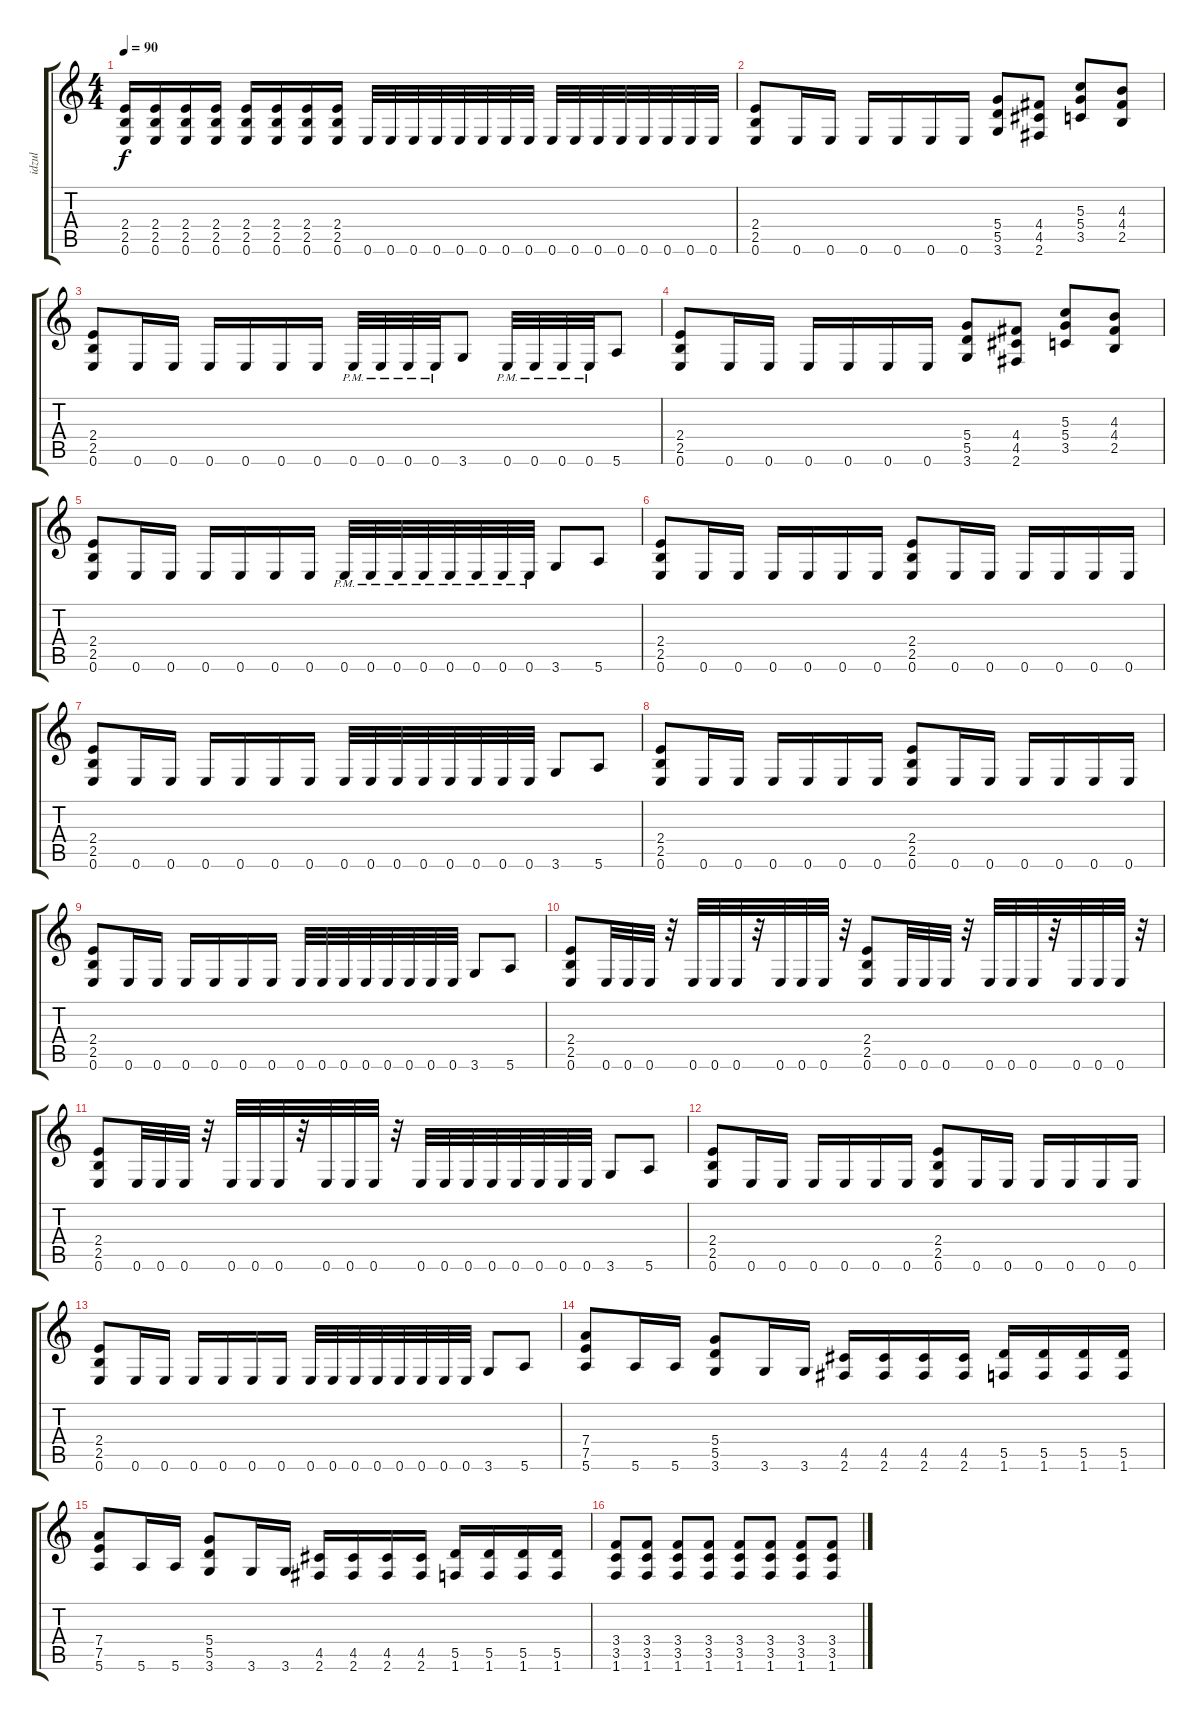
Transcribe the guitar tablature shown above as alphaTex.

\track ("idzul" "idzul") {instrument distortionguitar}
\staff {score tabs}
\tuning (E4 B3 G3 D3 A2 E2) {hide}
\ts (4 4)
\tempo 90
\clef g2
\ks c
(2.4 2.5 0.6).16{dy f balance 8} (2.4 2.5 0.6).16 (2.4 2.5 0.6).16 (2.4 2.5 0.6).16 (2.4 2.5 0.6).16 (2.4 2.5 0.6).16 (2.4 2.5 0.6).16 (2.4 2.5 0.6).16 0.6.32 0.6.32 0.6.32 0.6.32 0.6.32 0.6.32 0.6.32 0.6.32 0.6.32 0.6.32 0.6.32 0.6.32 0.6.32 0.6.32 0.6.32 0.6.32 |
(2.4 2.5 0.6).8 0.6.16 0.6.16 0.6.16 0.6.16 0.6.16 0.6.16 (5.4 5.5 3.6).8 (4.4 4.5 2.6).8 (5.3 5.4 3.5).8 (4.3 4.4 2.5).8 |
(2.4 2.5 0.6).8 0.6.16 0.6.16 0.6.16 0.6.16 0.6.16 0.6.16 0.6{pm}.32 0.6{pm}.32 0.6{pm}.32 0.6{pm}.32 3.6.8 0.6{pm}.32 0.6{pm}.32 0.6{pm}.32 0.6{pm}.32 5.6.8 |
(2.4 2.5 0.6).8 0.6.16 0.6.16 0.6.16 0.6.16 0.6.16 0.6.16 (5.4 5.5 3.6).8 (4.4 4.5 2.6).8 (5.3 5.4 3.5).8 (4.3 4.4 2.5).8 |
(2.4 2.5 0.6).8 0.6.16 0.6.16 0.6.16 0.6.16 0.6.16 0.6.16 0.6{pm}.32 0.6{pm}.32 0.6{pm}.32 0.6{pm}.32 0.6{pm}.32 0.6{pm}.32 0.6{pm}.32 0.6{pm}.32 3.6.8 5.6.8 |
(2.4 2.5 0.6).8 0.6.16 0.6.16 0.6.16 0.6.16 0.6.16 0.6.16 (2.4 2.5 0.6).8 0.6.16 0.6.16 0.6.16 0.6.16 0.6.16 0.6.16 |
(2.4 2.5 0.6).8 0.6.16 0.6.16 0.6.16 0.6.16 0.6.16 0.6.16 0.6.32 0.6.32 0.6.32 0.6.32 0.6.32 0.6.32 0.6.32 0.6.32 3.6.8 5.6.8 |
(2.4 2.5 0.6).8 0.6.16 0.6.16 0.6.16 0.6.16 0.6.16 0.6.16 (2.4 2.5 0.6).8 0.6.16 0.6.16 0.6.16 0.6.16 0.6.16 0.6.16 |
(2.4 2.5 0.6).8 0.6.16 0.6.16 0.6.16 0.6.16 0.6.16 0.6.16 0.6.32 0.6.32 0.6.32 0.6.32 0.6.32 0.6.32 0.6.32 0.6.32 3.6.8 5.6.8 |
(2.4 2.5 0.6).8 0.6.32 0.6.32 0.6.32 r.32 0.6.32 0.6.32 0.6.32 r.32 0.6.32 0.6.32 0.6.32 r.32 (2.4 2.5 0.6).8 0.6.32 0.6.32 0.6.32 r.32 0.6.32 0.6.32 0.6.32 r.32 0.6.32 0.6.32 0.6.32 r.32 |
(2.4 2.5 0.6).8 0.6.32 0.6.32 0.6.32 r.32 0.6.32 0.6.32 0.6.32 r.32 0.6.32 0.6.32 0.6.32 r.32 0.6.32 0.6.32 0.6.32 0.6.32 0.6.32 0.6.32 0.6.32 0.6.32 3.6.8 5.6.8 |
(2.4 2.5 0.6).8 0.6.16 0.6.16 0.6.16 0.6.16 0.6.16 0.6.16 (2.4 2.5 0.6).8 0.6.16 0.6.16 0.6.16 0.6.16 0.6.16 0.6.16 |
(2.4 2.5 0.6).8 0.6.16 0.6.16 0.6.16 0.6.16 0.6.16 0.6.16 0.6.32 0.6.32 0.6.32 0.6.32 0.6.32 0.6.32 0.6.32 0.6.32 3.6.8 5.6.8 |
(7.4 7.5 5.6).8 5.6.16 5.6.16 (5.4 5.5 3.6).8 3.6.16 3.6.16 (4.5 2.6).16 (4.5 2.6).16 (4.5 2.6).16 (4.5 2.6).16 (5.5 1.6).16 (5.5 1.6).16 (5.5 1.6).16 (5.5 1.6).16 |
(7.4 7.5 5.6).8 5.6.16 5.6.16 (5.4 5.5 3.6).8 3.6.16 3.6.16 (4.5 2.6).16 (4.5 2.6).16 (4.5 2.6).16 (4.5 2.6).16 (5.5 1.6).16 (5.5 1.6).16 (5.5 1.6).16 (5.5 1.6).16 |
(3.4 3.5 1.6).8 (3.4 3.5 1.6).8 (3.4 3.5 1.6).8 (3.4 3.5 1.6).8 (3.4 3.5 1.6).8 (3.4 3.5 1.6).8 (3.4 3.5 1.6).8 (3.4 3.5 1.6).8
